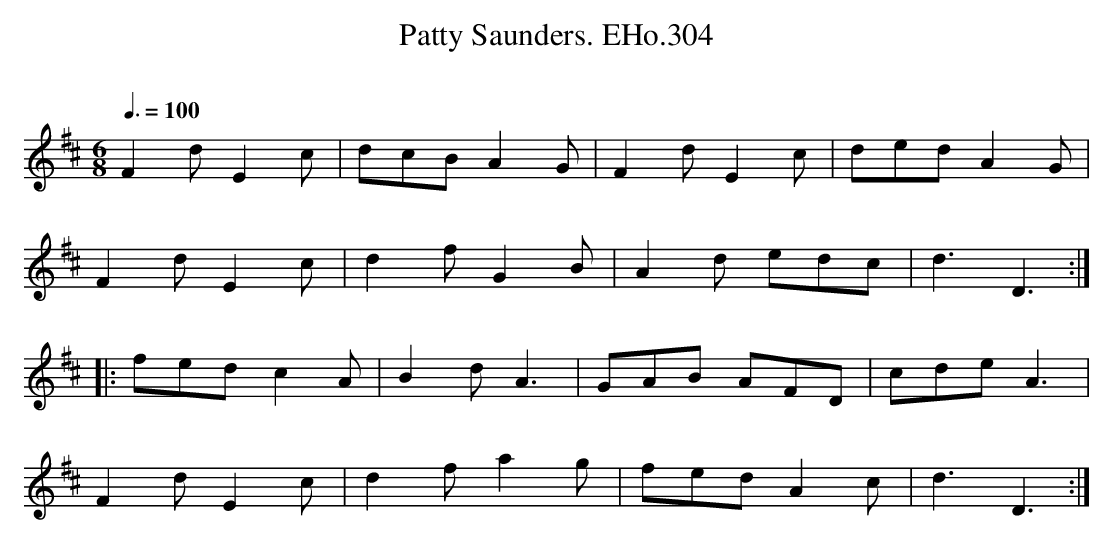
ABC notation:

X:1
T:Patty Saunders. EHo.304
M:6/8
L:1/8
Q:3/8=100
O:
K:D
F2d E2c | dcB A2G | F2d E2c | ded A2G |
F2dE2c | d2f G2B | A2d edc | d3D3 :|
|: fed c2A | B2d A3 | GAB AFD | cde A3 |
F2d E2c | d2f a2g | fed A2c | d3D3 :|
